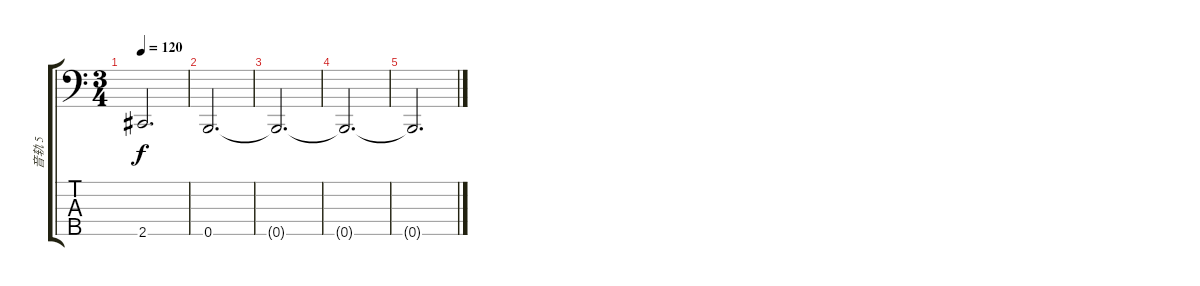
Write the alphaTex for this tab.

\track ("音轨 5" "音轨 5") {instrument electricbassfinger}
\staff {score tabs}
\tuning (G2 D2 A1 E1 B0) {hide}
\ts (3 4)
\tempo 120
\clef f4
\ks c
2.5.2{d dy f} |
0.5.2{d} |
0.5{t}.2{d} |
0.5{t}.2{d} |
0.5{t}.2{d}
